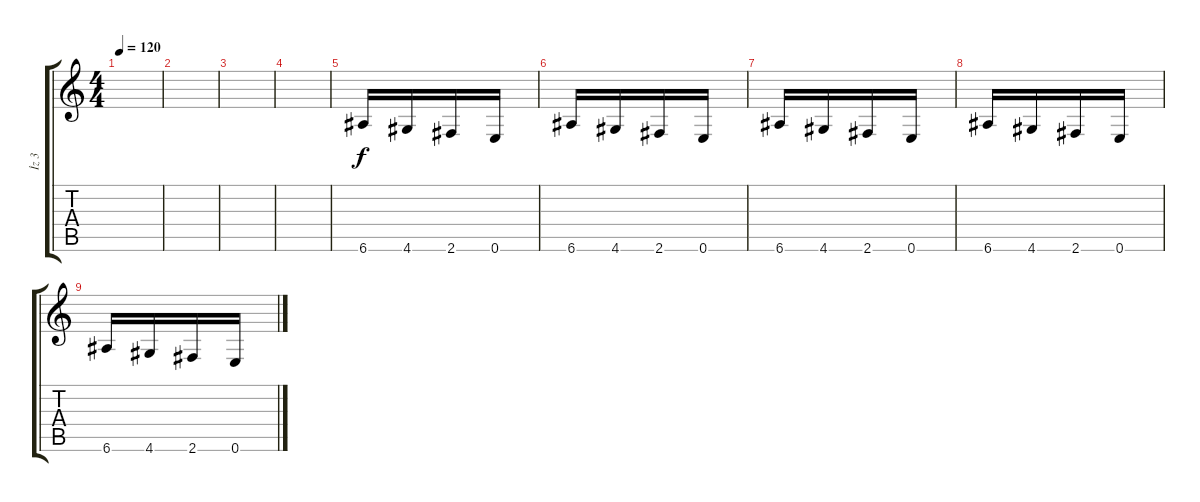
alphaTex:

\track ("İz 3" "İz 3") {instrument guitarharmonics}
\staff {score tabs}
\tuning (E4 B3 G3 D3 A2 E2) {hide}
\ts (4 4)
\tempo 120
\clef g2
\ks c
|
|
|
|
6.6.16 4.6.16 2.6.16 0.6.16 |
6.6.16 4.6.16 2.6.16 0.6.16 |
6.6.16 4.6.16 2.6.16 0.6.16 |
6.6.16 4.6.16 2.6.16 0.6.16 |
6.6.16 4.6.16 2.6.16 0.6.16
